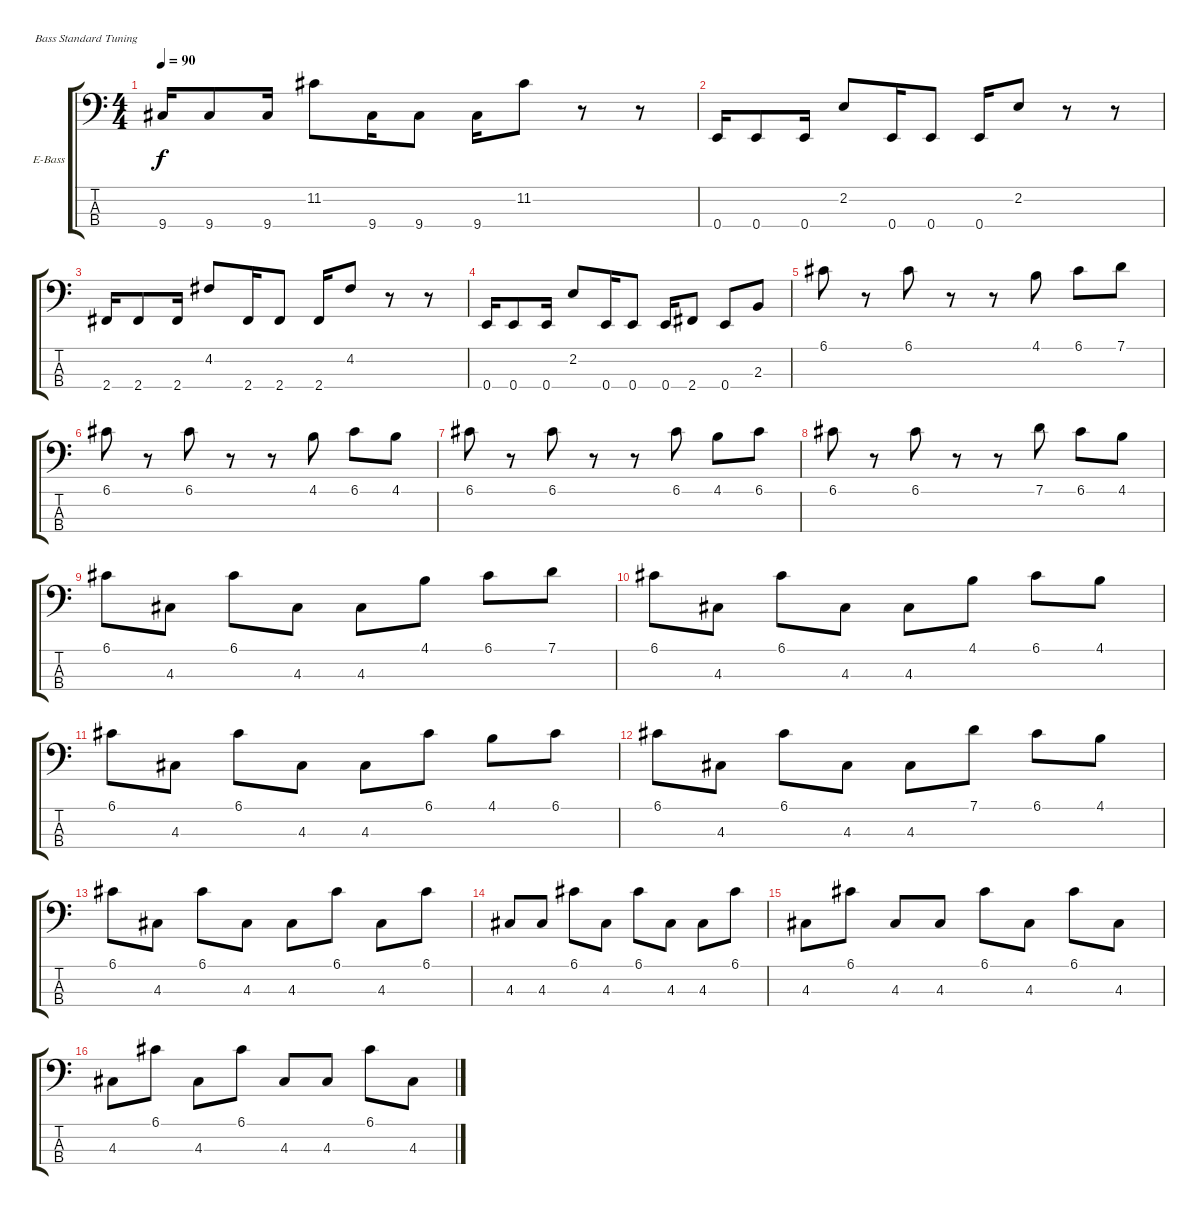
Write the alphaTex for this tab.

\bracketExtendMode groupsimilarinstruments
\firstSystemTrackNameOrientation horizontal
\otherSystemsTrackNameOrientation horizontal
\track ("Track 2" "E-Bass") {instrument electricbassfinger}
\staff {score tabs}
\tuning (G2 D2 A1 E1)
\ts (4 4)
\tempo 90
\clef f4
\ks c
9.4.16{dy f} 9.4.8 9.4.16 11.2.8 9.4.16 9.4.8 9.4.16 11.2.8 r.8 r.8 |
0.4.16 0.4.8 0.4.16 2.2.8 0.4.16 0.4.8 0.4.16 2.2.8 r.8 r.8 |
2.4.16 2.4.8 2.4.16 4.2.8 2.4.16 2.4.8 2.4.16 4.2.8 r.8 r.8 |
0.4.16 0.4.8 0.4.16 2.2.8 0.4.16 0.4.8 0.4.16 2.4.8 0.4.8 2.3.8 |
6.1.8 r.8 6.1.8 r.8 r.8 4.1.8 6.1.8 7.1.8 |
6.1.8 r.8 6.1.8 r.8 r.8 4.1.8 6.1.8 4.1.8 |
6.1.8 r.8 6.1.8 r.8 r.8 6.1.8 4.1.8 6.1.8 |
6.1.8 r.8 6.1.8 r.8 r.8 7.1.8 6.1.8 4.1.8 |
6.1.8 4.3.8 6.1.8 4.3.8 4.3.8 4.1.8 6.1.8 7.1.8 |
6.1.8 4.3.8 6.1.8 4.3.8 4.3.8 4.1.8 6.1.8 4.1.8 |
6.1.8 4.3.8 6.1.8 4.3.8 4.3.8 6.1.8 4.1.8 6.1.8 |
6.1.8 4.3.8 6.1.8 4.3.8 4.3.8 7.1.8 6.1.8 4.1.8 |
6.1.8 4.3.8 6.1.8 4.3.8 4.3.8 6.1.8 4.3.8 6.1.8 |
4.3.8 4.3.8 6.1.8 4.3.8 6.1.8 4.3.8 4.3.8 6.1.8 |
4.3.8 6.1.8 4.3.8 4.3.8 6.1.8 4.3.8 6.1.8 4.3.8 |
4.3.8 6.1.8 4.3.8 6.1.8 4.3.8 4.3.8 6.1.8 4.3.8
